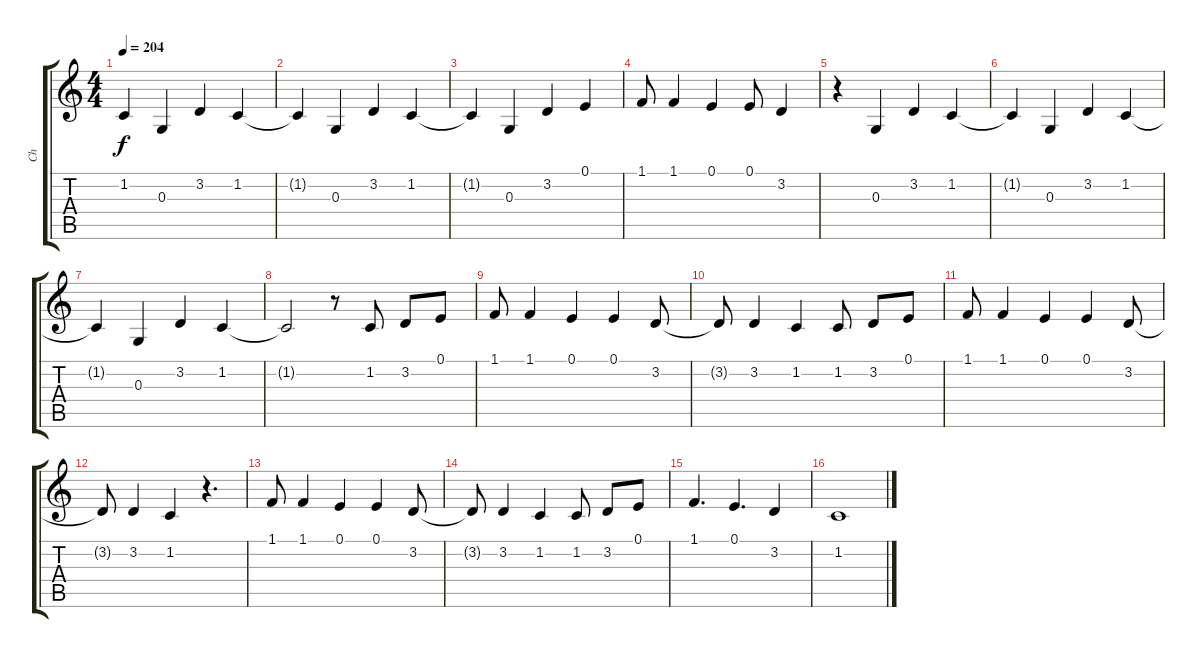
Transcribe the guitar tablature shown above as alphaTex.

\track ("Ch" "Ch") {instrument lead1square}
\staff {score tabs}
\tuning (E4 B3 G3 D3 A2 E2) {hide}
\ts (4 4)
\tempo 204
\clef g2
\ks c
1.2.4{dy f} 0.3.4 3.2.4 1.2.4 |
1.2{t}.4 0.3.4 3.2.4 1.2.4 |
1.2{t}.4 0.3.4 3.2.4 0.1.4 |
1.1.8 1.1.4 0.1.4 0.1.8 3.2.4 |
r.4 0.3.4 3.2.4 1.2.4 |
1.2{t}.4 0.3.4 3.2.4 1.2.4 |
1.2{t}.4 0.3.4 3.2.4 1.2.4 |
1.2{t}.2 r.8 1.2.8 3.2.8 0.1.8 |
1.1.8 1.1.4 0.1.4 0.1.4 3.2.8 |
3.2{t}.8 3.2.4 1.2.4 1.2.8 3.2.8 0.1.8 |
1.1.8 1.1.4 0.1.4 0.1.4 3.2.8 |
3.2{t}.8 3.2.4 1.2.4 r.4{d} |
1.1.8 1.1.4 0.1.4 0.1.4 3.2.8 |
3.2{t}.8 3.2.4 1.2.4 1.2.8 3.2.8 0.1.8 |
1.1.4{d} 0.1.4{d} 3.2.4 |
1.2.1
